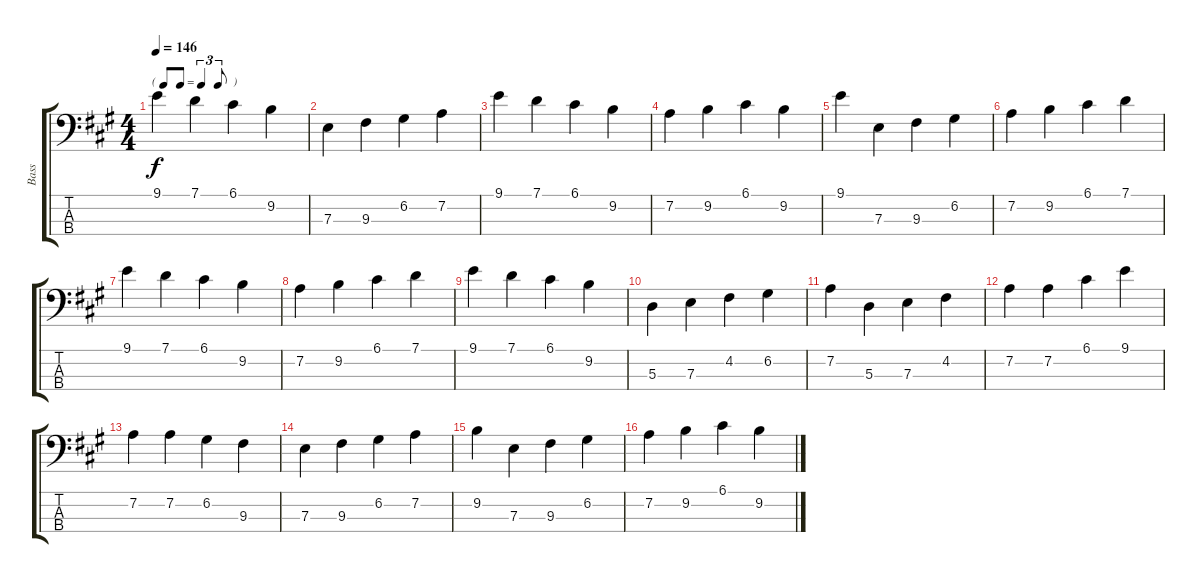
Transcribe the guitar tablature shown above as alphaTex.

\track ("Bass" "Bass") {instrument acousticbass}
\staff {score tabs}
\tuning (G2 D2 A1 E1) {hide}
\ts (4 4)
\tf triplet8th
\tempo 146
\clef f4
\ks a
9.1.4{dy f} 7.1.4 6.1.4 9.2.4 |
7.3.4 9.3.4 6.2.4 7.2.4 |
9.1.4 7.1.4 6.1.4 9.2.4 |
7.2.4 9.2.4 6.1.4 9.2.4 |
9.1.4 7.3.4 9.3.4 6.2.4 |
7.2.4 9.2.4 6.1.4 7.1.4 |
9.1.4 7.1.4 6.1.4 9.2.4 |
7.2.4 9.2.4 6.1.4 7.1.4 |
9.1.4 7.1.4 6.1.4 9.2.4 |
5.3.4 7.3.4 4.2.4 6.2.4 |
7.2.4 5.3.4 7.3.4 4.2.4 |
7.2.4 7.2.4 6.1.4 9.1.4 |
7.2.4 7.2.4 6.2.4 9.3.4 |
7.3.4 9.3.4 6.2.4 7.2.4 |
9.2.4 7.3.4 9.3.4 6.2.4 |
7.2.4 9.2.4 6.1.4 9.2.4
